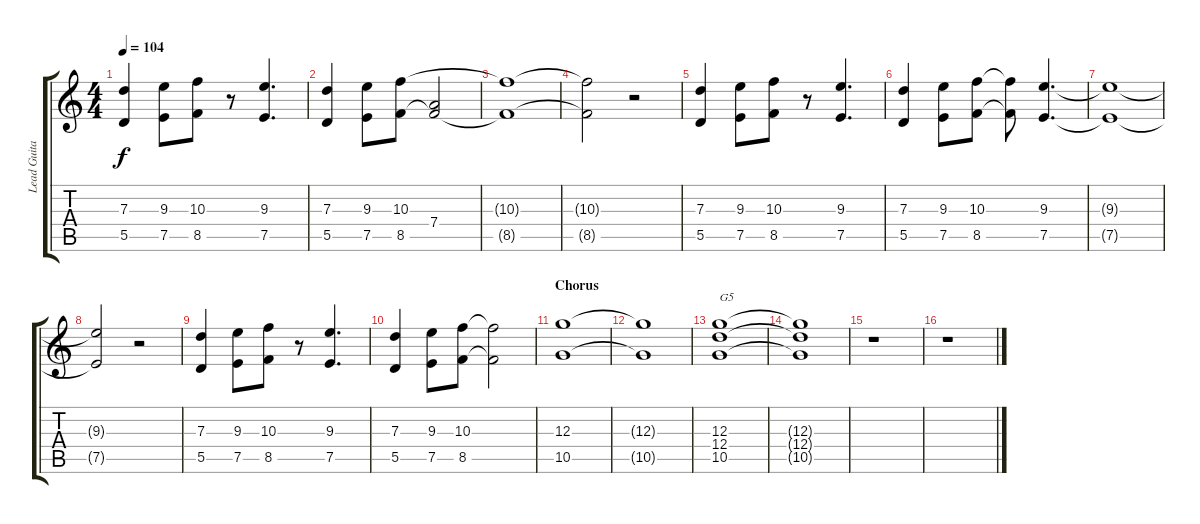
\track ("Lead Guitar ( David Gilmour )" "Lead Guita") {instrument overdrivenguitar}
\staff {score tabs}
\tuning (E4 B3 G3 D3 A2 E2) {hide}
\ts (4 4)
\tempo 104
\clef g2
\ks c
(7.3 5.5).4{dy f} (9.3 7.5).8 (10.3 8.5).8 r.8 (9.3 7.5).4{d} |
(7.3 5.5).4 (9.3 7.5).8 (10.3 8.5).8 (7.4 8.5{t}).2 |
(10.3{t} 8.5{t}).1 |
(10.3{t} 8.5{t}).2 r.2 |
(7.3 5.5).4 (9.3 7.5).8 (10.3 8.5).8 r.8 (9.3 7.5).4{d} |
(7.3 5.5).4 (9.3 7.5).8 (10.3 8.5).8 (10.3{t} 8.5{t}).8 (9.3 7.5).4{d} |
(9.3{t} 7.5{t}).1 |
(9.3{t} 7.5{t}).2 r.2 |
(7.3 5.5).4 (9.3 7.5).8 (10.3 8.5).8 r.8 (9.3 7.5).4{d} |
(7.3 5.5).4 (9.3 7.5).8 (10.3 8.5).8 (10.3{t} 8.5{t}).2 |
\section ("" "Chorus")
(12.3 10.5).1 |
(12.3{t} 10.5{t}).1 |
(12.3 12.4 10.5).1{txt "G5"} |
(12.3{t} 12.4{t} 10.5{t}).1 |
r.1 |
r.1
